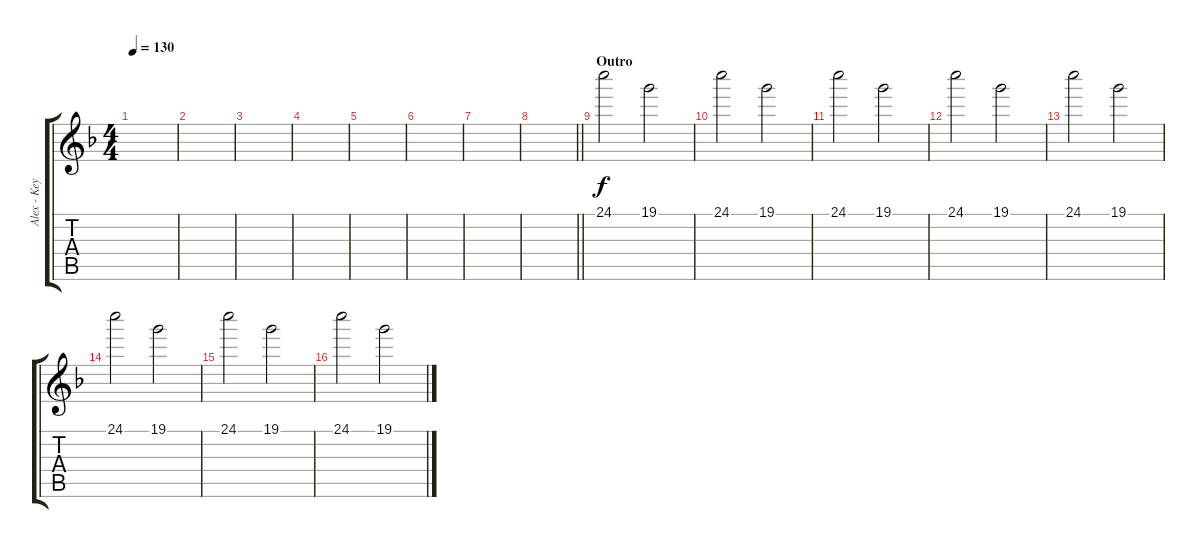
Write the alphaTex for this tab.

\track ("Alex - Keyboard Piano" "Alex - Key") {instrument acousticgrandpiano}
\staff {score tabs}
\tuning (C5 G4 Eb4 Bb3 F3 C3) {hide}
\ts (4 4)
\tempo 130
\clef g2
\ks f
|
|
|
|
|
|
|
\barLineRight lightlight
|
\section ("" "Outro")
24.1.2 19.1.2 |
24.1.2 19.1.2 |
24.1.2 19.1.2 |
24.1.2 19.1.2 |
24.1.2 19.1.2 |
24.1.2 19.1.2 |
24.1.2 19.1.2 |
24.1.2 19.1.2
